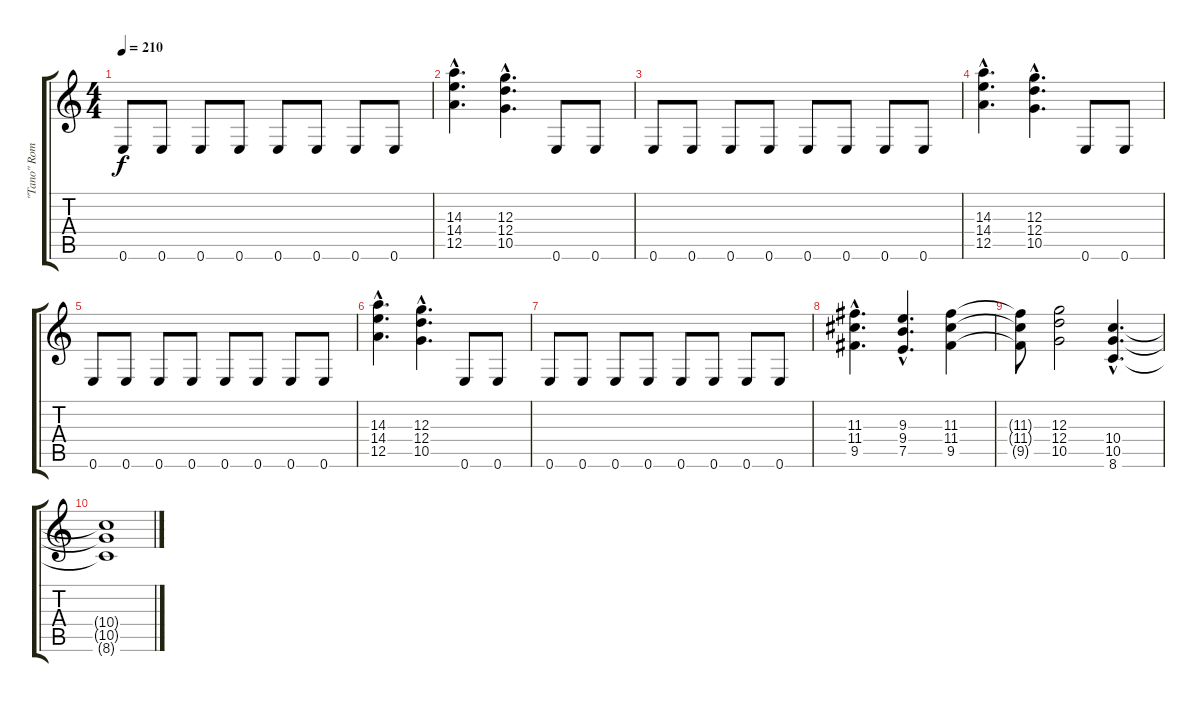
\track ("\"Tano\" Romano" "\"Tano\" Rom") {instrument distortionguitar}
\staff {score tabs}
\tuning (E4 B3 G3 D3 A2 E2) {hide}
\ts (4 4)
\tempo 210
\clef g2
\ks c
0.6.8{dy f} 0.6.8 0.6.8 0.6.8 0.6.8 0.6.8 0.6.8 0.6.8 |
(14.3{hac} 14.4{hac} 12.5{hac}).4{d} (12.3{hac} 12.4{hac} 10.5{hac}).4{d} 0.6.8 0.6.8 |
0.6.8 0.6.8 0.6.8 0.6.8 0.6.8 0.6.8 0.6.8 0.6.8 |
(14.3{hac} 14.4{hac} 12.5{hac}).4{d} (12.3{hac} 12.4{hac} 10.5{hac}).4{d} 0.6.8 0.6.8 |
0.6.8 0.6.8 0.6.8 0.6.8 0.6.8 0.6.8 0.6.8 0.6.8 |
(14.3{hac} 14.4{hac} 12.5{hac}).4{d} (12.3{hac} 12.4{hac} 10.5{hac}).4{d} 0.6.8 0.6.8 |
0.6.8 0.6.8 0.6.8 0.6.8 0.6.8 0.6.8 0.6.8 0.6.8 |
(11.3{hac} 11.4{hac} 9.5{hac}).4{d} (9.3{hac} 9.4{hac} 7.5{hac}).4{d} (11.3 11.4 9.5).4 |
(11.3{t} 11.4{t} 9.5{t}).8 (12.3 12.4 10.5).2 (10.4{hac} 10.5{hac} 8.6{hac}).4{d} |
(10.4{t} 10.5{t} 8.6{t}).1
